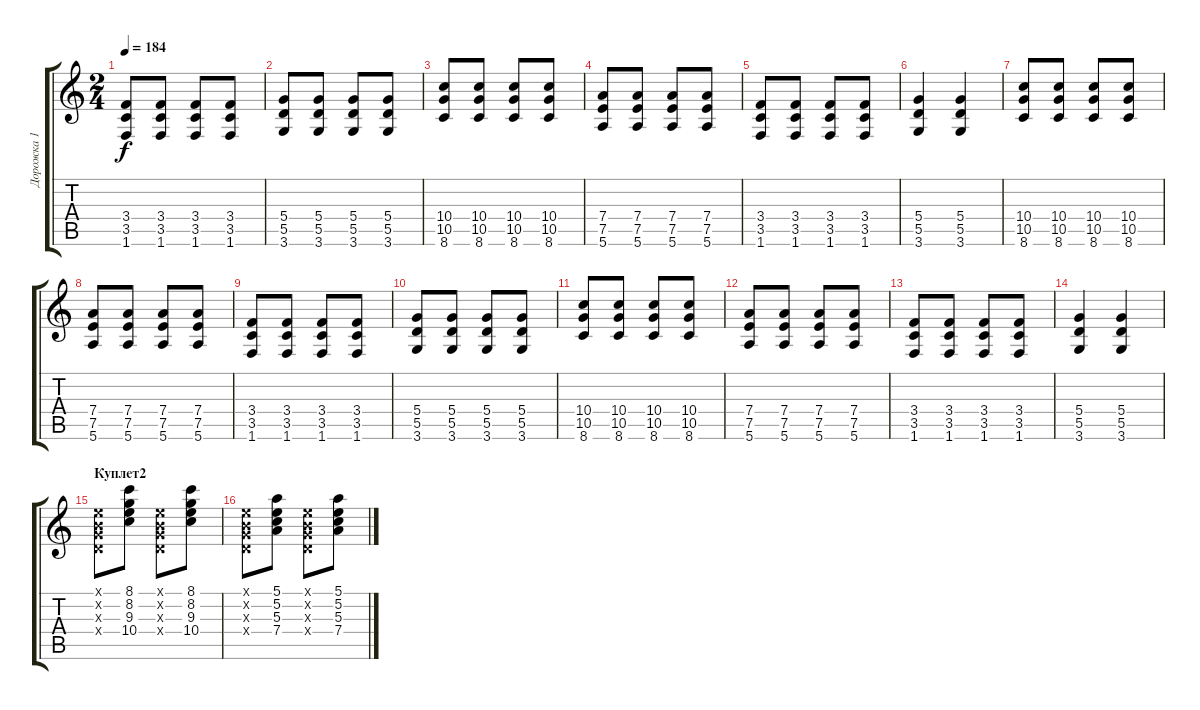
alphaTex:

\track ("Дорожка 1" "Дорожка 1") {instrument distortionguitar}
\staff {score tabs}
\tuning (E4 B3 G3 D3 A2 E2) {hide}
\ts (2 4)
\tempo 184
\clef g2
\ks c
(3.4 3.5 1.6).8{dy f} (3.4 3.5 1.6).8 (3.4 3.5 1.6).8 (3.4 3.5 1.6).8 |
(5.4 5.5 3.6).8 (5.4 5.5 3.6).8 (5.4 5.5 3.6).8 (5.4 5.5 3.6).8 |
(10.4 10.5 8.6).8{volume 10 instrument distortionguitar} (10.4 10.5 8.6).8 (10.4 10.5 8.6).8 (10.4 10.5 8.6).8 |
(7.4 7.5 5.6).8 (7.4 7.5 5.6).8 (7.4 7.5 5.6).8 (7.4 7.5 5.6).8 |
(3.4 3.5 1.6).8 (3.4 3.5 1.6).8 (3.4 3.5 1.6).8 (3.4 3.5 1.6).8 |
(5.4 5.5 3.6).4 (5.4 5.5 3.6).4 |
(10.4 10.5 8.6).8{volume 10 instrument distortionguitar} (10.4 10.5 8.6).8 (10.4 10.5 8.6).8 (10.4 10.5 8.6).8 |
(7.4 7.5 5.6).8 (7.4 7.5 5.6).8 (7.4 7.5 5.6).8 (7.4 7.5 5.6).8 |
(3.4 3.5 1.6).8 (3.4 3.5 1.6).8 (3.4 3.5 1.6).8 (3.4 3.5 1.6).8 |
(5.4 5.5 3.6).8 (5.4 5.5 3.6).8 (5.4 5.5 3.6).8 (5.4 5.5 3.6).8 |
(10.4 10.5 8.6).8{volume 10 instrument distortionguitar} (10.4 10.5 8.6).8 (10.4 10.5 8.6).8 (10.4 10.5 8.6).8 |
(7.4 7.5 5.6).8 (7.4 7.5 5.6).8 (7.4 7.5 5.6).8 (7.4 7.5 5.6).8 |
(3.4 3.5 1.6).8 (3.4 3.5 1.6).8 (3.4 3.5 1.6).8 (3.4 3.5 1.6).8 |
(5.4 5.5 3.6).4 (5.4 5.5 3.6).4 |
\section ("" "Куплет2")
(0.1{x} 0.2{x} 0.3{x} 0.4{x}).8{instrument electricguitarclean} (8.1 8.2 9.3 10.4).8 (0.1{x} 0.2{x} 0.3{x} 0.4{x}).8 (8.1 8.2 9.3 10.4).8 |
(0.1{x} 0.2{x} 0.3{x} 0.4{x}).8 (5.1 5.2 5.3 7.4).8 (0.1{x} 0.2{x} 0.3{x} 0.4{x}).8 (5.1 5.2 5.3 7.4).8
